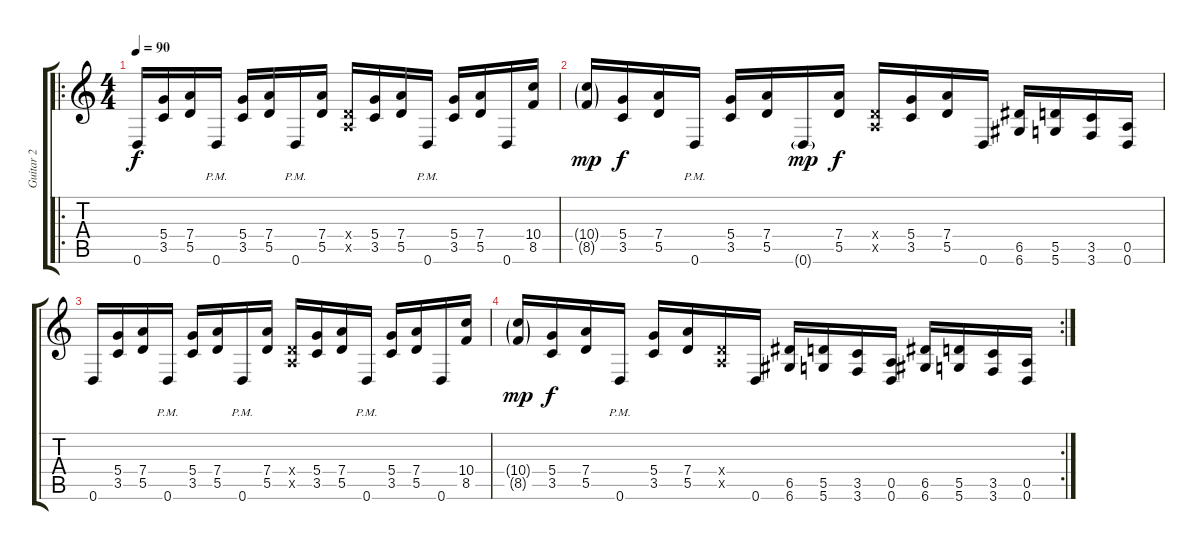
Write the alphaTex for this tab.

\track ("Guitar 2" "Guitar 2") {instrument distortionguitar}
\staff {score tabs}
\tuning (E4 B3 G3 D3 A2 D2) {hide}
\ro
\ts (4 4)
\tempo 90
\clef g2
\ks c
0.6.16{dy f} (5.4 3.5).16 (7.4 5.5).16 0.6{pm}.16 (5.4 3.5).16 (7.4 5.5).16 0.6{pm}.16 (7.4 5.5).16 (0.4{x} 0.5{x}).16 (5.4 3.5).16 (7.4 5.5).16 0.6{pm}.16 (5.4 3.5).16 (7.4 5.5).16 0.6.16 (10.4 8.5).16 |
(10.4{g} 8.5{g}).16{dy mp} (5.4 3.5).16{dy f} (7.4 5.5).16 0.6{pm}.16 (5.4 3.5).16 (7.4 5.5).16 0.6{g}.16{dy mp} (7.4 5.5).16{dy f} (0.4{x} 0.5{x}).16 (5.4 3.5).16 (7.4 5.5).16 0.6.16 (6.5 6.6).16 (5.5 5.6).16 (3.5 3.6).16 (0.5 0.6).16 |
0.6.16 (5.4 3.5).16 (7.4 5.5).16 0.6{pm}.16 (5.4 3.5).16 (7.4 5.5).16 0.6{pm}.16 (7.4 5.5).16 (0.4{x} 0.5{x}).16 (5.4 3.5).16 (7.4 5.5).16 0.6{pm}.16 (5.4 3.5).16 (7.4 5.5).16 0.6.16 (10.4 8.5).16 |
\rc 2
(10.4{g} 8.5{g}).16{dy mp} (5.4 3.5).16{dy f} (7.4 5.5).16 0.6{pm}.16 (5.4 3.5).16 (7.4 5.5).16 (0.4{x} 0.5{x}).16 0.6.16 (6.5 6.6).16 (5.5 5.6).16 (3.5 3.6).16 (0.5 0.6).16 (6.5 6.6).16 (5.5 5.6).16 (3.5 3.6).16 (0.5 0.6).16
